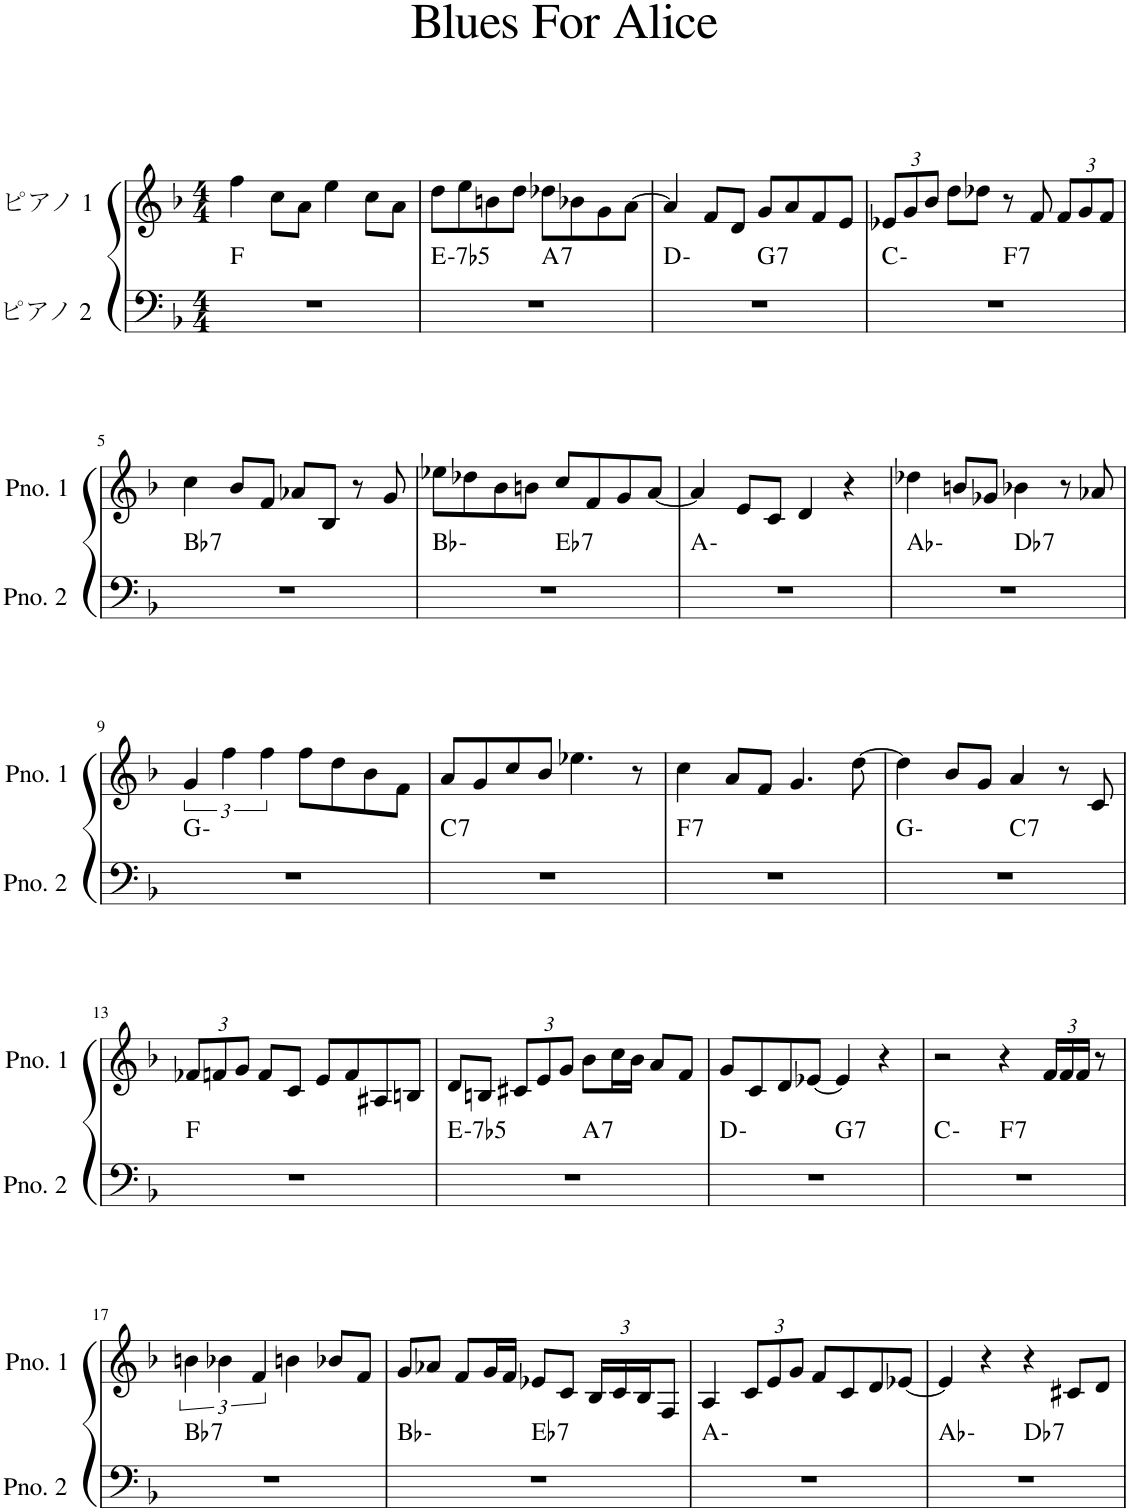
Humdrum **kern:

**kern	**harte	**kern
*part2	*part2	*part1
*staff2	*	*staff1
*I"ピアノ 2	*	*I"ピアノ 1
*clefF4	*	*clefG2
*k[b-]	*	*k[b-]
*M4/4	*	*M4/4
=1	=1	=1
1r	F:maj	4ff\
.	.	8cc\L
.	.	8a\J
.	.	4ee\
.	.	8cc\L
.	.	8a\J
=2	=2	=2
!	!LO:H:kt=-7b5	!
*^	*	*
1r	2ryy	E:hdim7	8dd\L
.	.	.	8ee\
.	.	.	8bn\
.	.	.	8dd\J
!	!	!LO:H:kt=7	!
.	2ryy	A:7	8dd-X\L
.	.	.	8b-X\
.	.	.	8g\
.	.	.	[8a\J
=3	=3	=3	=3
1r	2ryy	D:min	4a/]
.	.	.	8f/L
.	.	.	8d/J
!	!	!LO:H:kt=7	!
.	2ryy	G:7	8g/L
.	.	.	8a/
.	.	.	8f/
.	.	.	8e/J
=4	=4	=4	=4
*	*	*	*Xbrackettup
1r	2ryy	C:min	12e-X/L
.	.	.	12g/
.	.	.	12b-/J
.	.	.	8dd\L
.	.	.	8dd-X\J
!	!	!LO:H:kt=7	!
.	2ryy	F:7	8r
.	.	.	8f/
.	.	.	12f/L
.	.	.	12g/
.	.	.	12f/J
!!LO:LB:g=z
=5	=5	=5	=5
!	!	!LO:H:kt=7	!
*v	*v	*	*
1r	Bb:7	4cc\
.	.	8b-/L
.	.	8f/J
.	.	8a-X/L
.	.	8B-/J
.	.	8r
.	.	8g/
=6	=6	=6
*^	*	*
1r	2ryy	Bb:min	8ee-X\L
.	.	.	8dd-X\
.	.	.	8b-\
.	.	.	8bn\J
!	!	!LO:H:kt=7	!
.	2ryy	Eb:7	8cc/L
.	.	.	8f/
.	.	.	8g/
.	.	.	[8a/J
*v	*v	*	*
=7	=7	=7
1r	A:min	4a/]
.	.	8e/L
.	.	8c/J
.	.	4d/
.	.	4r
=8	=8	=8
*^	*	*
1r	2ryy	Ab:min	4dd-X\
.	.	.	8bn/L
.	.	.	8g-X/J
!	!	!LO:H:kt=7	!
.	2ryy	Db:7	4b-X\
.	.	.	8r
.	.	.	8a-X/
*v	*v	*	*
!!LO:LB:g=z
=9	=9	=9
*	*	*brackettup
1r	G:min	6g/
.	.	6ff\
.	.	6ff\
.	.	8ff\L
.	.	8dd\
.	.	8b-\
.	.	8f\J
=10	=10	=10
!	!LO:H:kt=7	!
1r	C:7	8a/L
.	.	8g/
.	.	8cc/
.	.	8b-/J
.	.	4.ee-X\
.	.	8r
=11	=11	=11
!	!LO:H:kt=7	!
1r	F:7	4cc\
.	.	8a/L
.	.	8f/J
.	.	4.g/
.	.	[8dd\
=12	=12	=12
*^	*	*
1r	2ryy	G:min	4dd\]
.	.	.	8b-/L
.	.	.	8g/J
!	!	!LO:H:kt=7	!
.	2ryy	C:7	4a/
.	.	.	8r
.	.	.	8c/
*v	*v	*	*
!!LO:LB:g=z
=13	=13	=13
*	*	*Xbrackettup
1r	F:maj	12f-X/L
.	.	12fn/
.	.	12g/J
.	.	8f/L
.	.	8c/J
.	.	8e/L
.	.	8f/
.	.	8A#X/
.	.	8Bn/J
=14	=14	=14
!	!LO:H:kt=-7b5	!
*^	*	*
1r	2ryy	E:hdim7	8d/L
.	.	.	8Bn/J
.	.	.	12c#X/L
.	.	.	12e/
.	.	.	12g/J
!	!	!LO:H:kt=7	!
.	2ryy	A:7	8b-\L
.	.	.	16cc\L
.	.	.	16b-\JJ
.	.	.	8a/L
.	.	.	8f/J
=15	=15	=15	=15
1r	2ryy	D:min	8g/L
.	.	.	8c/
.	.	.	8d/
.	.	.	[8e-X/J
!	!	!LO:H:kt=7	!
.	2ryy	G:7	4e-/]
.	.	.	4r
=16	=16	=16	=16
1r	2ryy	C:min	2r
!	!	!LO:H:kt=7	!
.	2ryy	F:7	4r
.	.	.	24f/LL
.	.	.	24f/
.	.	.	24f/JJ
.	.	.	8r
*v	*v	*	*
!!LO:LB:g=z
=17	=17	=17
*	*	*brackettup
*^	*	*
!	!	!LO:H:kt=7	!
*v	*v	*	*
1r	Bb:7	6bn\
.	.	6b-X\
.	.	6f/
.	.	4bn\
.	.	8b-X/L
.	.	8f/J
=18	=18	=18
*^	*	*
1r	2ryy	Bb:min	8g/L
.	.	.	8a-X/J
.	.	.	8f/L
.	.	.	16g/L
.	.	.	16f/JJ
!	!	!LO:H:kt=7	!
.	2ryy	Eb:7	8e-X/L
.	.	.	8c/J
*	*	*	*Xbrackettup
.	.	.	24B-/LL
.	.	.	24c/
.	.	.	24B-/J
.	.	.	8F/J
*v	*v	*	*
=19	=19	=19
1r	A:min	4A/
.	.	12c/L
.	.	12e/
.	.	12g/J
.	.	8f/L
.	.	8c/
.	.	8d/
.	.	[8e-X/J
=20	=20	=20
*^	*	*
1r	2ryy	Ab:min	4e-/]
.	.	.	4r
!	!	!LO:H:kt=7	!
.	2ryy	Db:7	4r
.	.	.	8c#X/L
.	.	.	8d/J
*v	*v	*	*
=	=	=
*-	*-	*-
